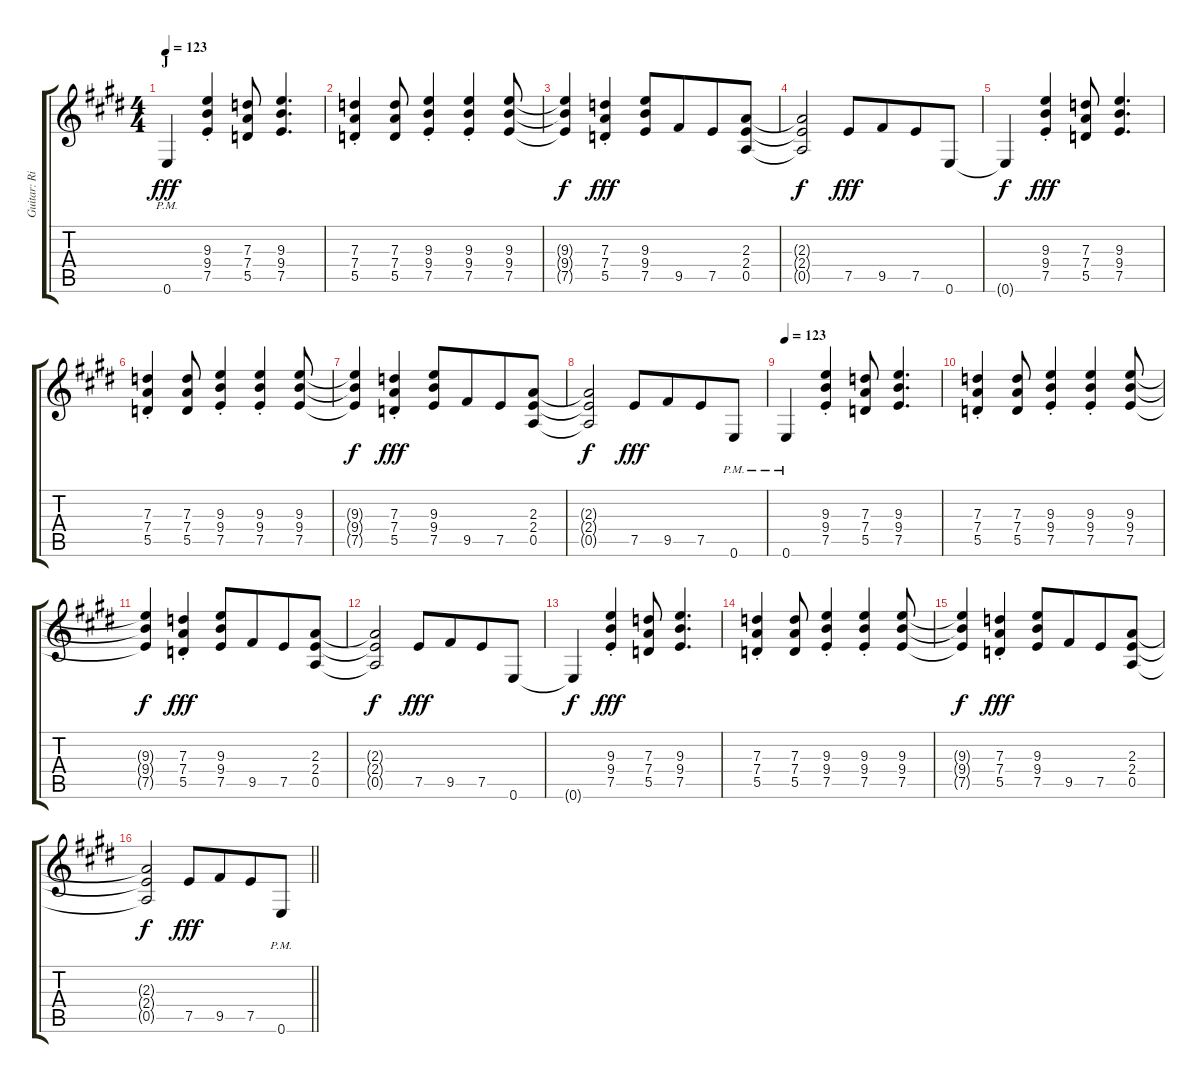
\track ("Guitar: Rik" "Guitar: Ri") {instrument distortionguitar}
\staff {score tabs}
\tuning (E4 B3 G3 D3 A2 E2) {hide}
\ts (4 4)
\section ("" "J")
\tempo 123
\clef g2
\ks e
0.6{pm}.4{dy fff} (9.3{st} 9.4{st} 7.5{st}).4 (7.3 7.4 5.5).8 (9.3 9.4 7.5).4{d} |
(7.3{st} 7.4{st} 5.5{st}).4 (7.3 7.4 5.5).8 (9.3{st} 9.4{st} 7.5{st}).4 (9.3{st} 9.4{st} 7.5{st}).4 (9.3 9.4 7.5).8 |
(9.3{t} 9.4{t} 7.5{t}).4{dy f} (7.3{st} 7.4{st} 5.5{st}).4{dy fff} (9.3 9.4 7.5).8 9.5.8{beam merge} 7.5.8 (2.3 2.4 0.5).8 |
(2.3{t} 2.4{t} 0.5{t}).2{dy f} 7.5.8{dy fff} 9.5.8{beam merge} 7.5.8 0.6.8 |
0.6{t}.4{dy f} (9.3{st} 9.4{st} 7.5{st}).4{dy fff} (7.3 7.4 5.5).8 (9.3 9.4 7.5).4{d} |
(7.3{st} 7.4{st} 5.5{st}).4 (7.3 7.4 5.5).8 (9.3{st} 9.4{st} 7.5{st}).4 (9.3{st} 9.4{st} 7.5{st}).4 (9.3 9.4 7.5).8 |
(9.3{t} 9.4{t} 7.5{t}).4{dy f} (7.3{st} 7.4{st} 5.5{st}).4{dy fff} (9.3 9.4 7.5).8 9.5.8{beam merge} 7.5.8 (2.3 2.4 0.5).8 |
(2.3{t} 2.4{t} 0.5{t}).2{dy f} 7.5.8{dy fff} 9.5.8{beam merge} 7.5.8 0.6{pm}.8 |
\tempo 123
0.6{pm}.4 (9.3{st} 9.4{st} 7.5{st}).4 (7.3 7.4 5.5).8 (9.3 9.4 7.5).4{d} |
(7.3{st} 7.4{st} 5.5{st}).4 (7.3 7.4 5.5).8 (9.3{st} 9.4{st} 7.5{st}).4 (9.3{st} 9.4{st} 7.5{st}).4 (9.3 9.4 7.5).8 |
(9.3{t} 9.4{t} 7.5{t}).4{dy f} (7.3{st} 7.4{st} 5.5{st}).4{dy fff} (9.3 9.4 7.5).8 9.5.8{beam merge} 7.5.8 (2.3 2.4 0.5).8 |
(2.3{t} 2.4{t} 0.5{t}).2{dy f} 7.5.8{dy fff} 9.5.8{beam merge} 7.5.8 0.6.8 |
0.6{t}.4{dy f} (9.3{st} 9.4{st} 7.5{st}).4{dy fff} (7.3 7.4 5.5).8 (9.3 9.4 7.5).4{d} |
(7.3{st} 7.4{st} 5.5{st}).4 (7.3 7.4 5.5).8 (9.3{st} 9.4{st} 7.5{st}).4 (9.3{st} 9.4{st} 7.5{st}).4 (9.3 9.4 7.5).8 |
(9.3{t} 9.4{t} 7.5{t}).4{dy f} (7.3{st} 7.4{st} 5.5{st}).4{dy fff} (9.3 9.4 7.5).8 9.5.8{beam merge} 7.5.8 (2.3 2.4 0.5).8 |
\barLineRight lightlight
(2.3{t} 2.4{t} 0.5{t}).2{dy f} 7.5.8{dy fff} 9.5.8{beam merge} 7.5.8 0.6{pm}.8
